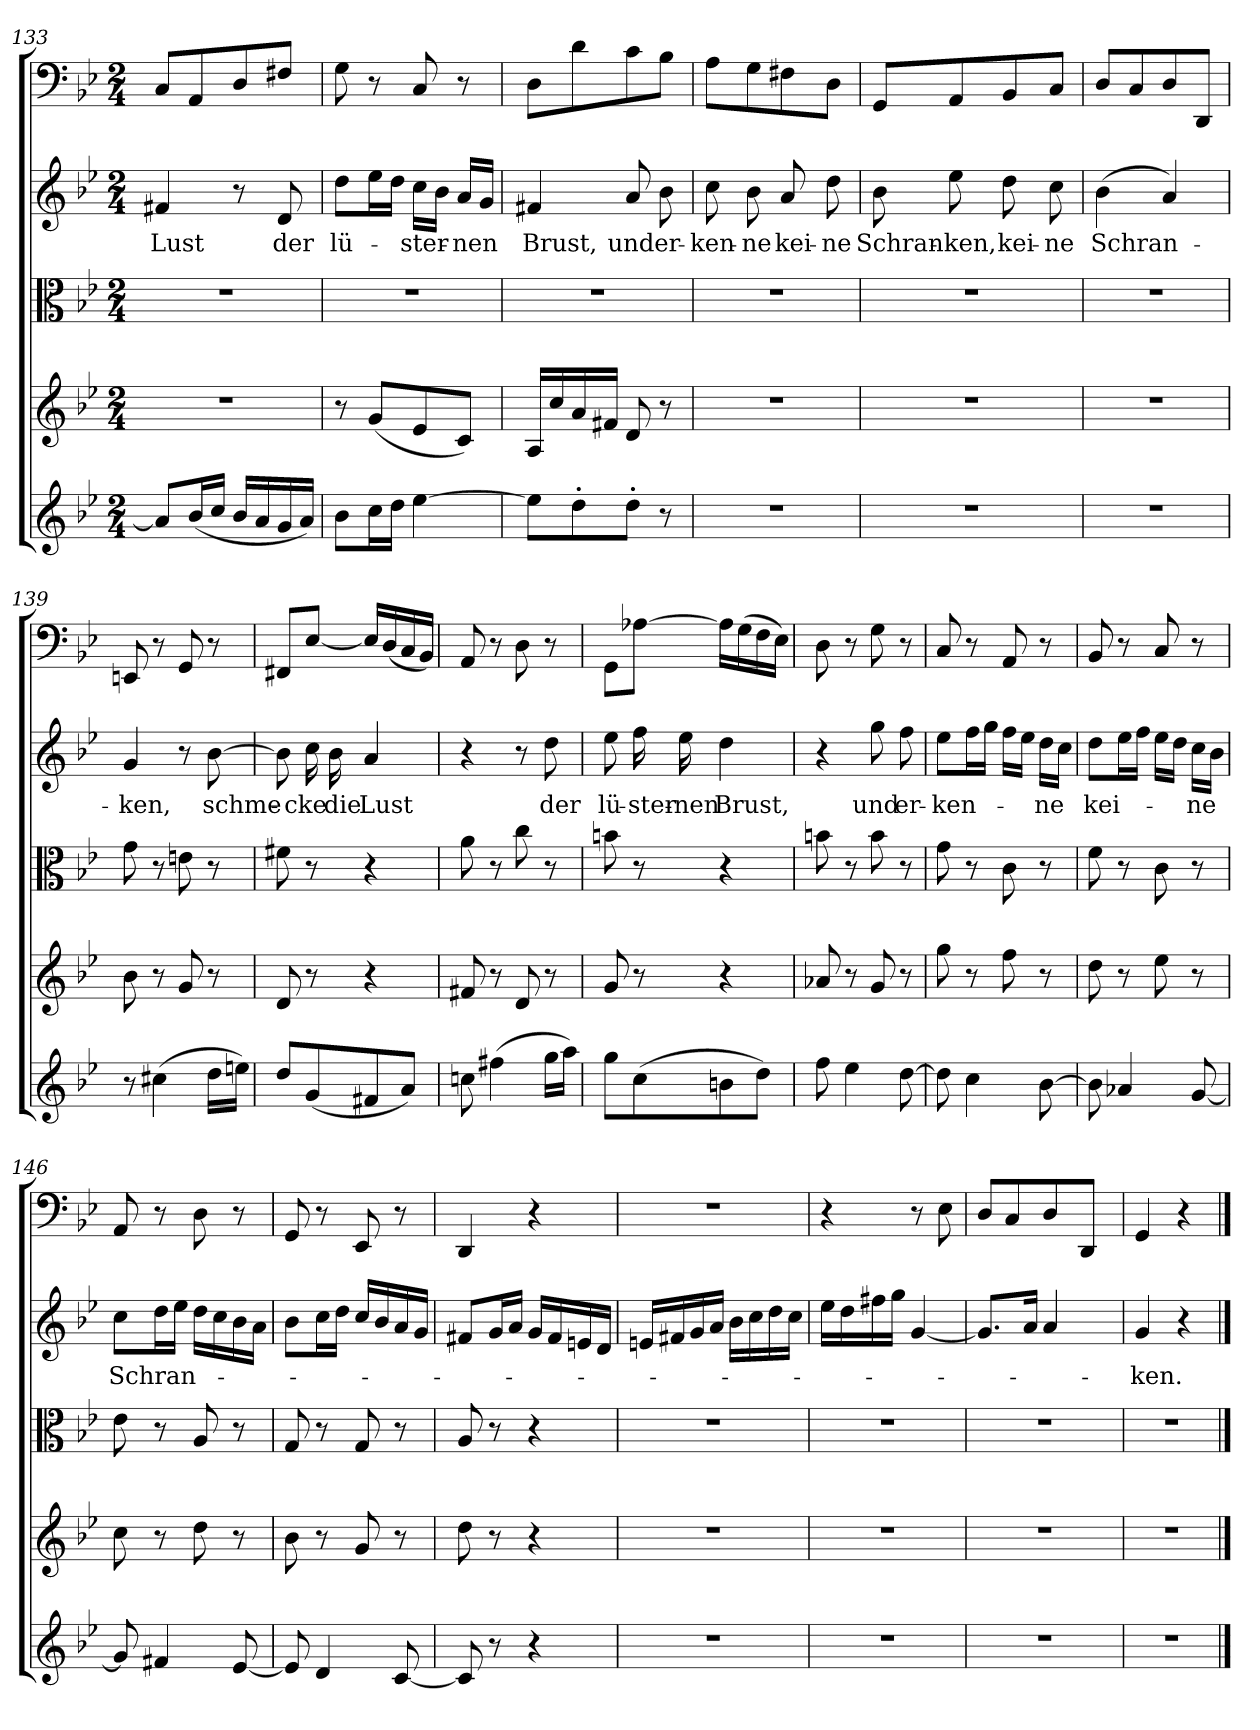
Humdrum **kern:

**kern	**kern	**kern	**kern	**text	**kern
*part5	*part4	*part3	*part2	*part2	*part1
*staff5	*staff4	*staff3	*staff2	*staff2	*staff1
*clefG2	*clefG2	*clefC3	*clefG2	*	*clefF4
*k[b-e-]	*k[b-e-]	*k[b-e-]	*k[b-e-]	*	*k[b-e-]
*B-:	*B-:	*B-:	*B-:	*	*B-:
*M2/4	*M2/4	*M2/4	*M2/4	*	*M2/4
=133	=133	=133	=133	=133	=133
8a/L]	2r	2r	4f#X/	Lust	8C/L
(16b-/L	.	.	.	.	8AA/
16cc/JJ	.	.	.	.	.
16b-/LL	.	.	8r	.	8D/
16a/	.	.	.	.	.
16g/	.	.	8d/	der	8F#X/J
16a/JJ)	.	.	.	.	.
=134	=134	=134	=134	=134	=134
8b-\L	8r	2r	8dd\L	lü-	8G\
16cc\L	(8g/L	.	16ee-\L	.	8r
16dd\JJ	.	.	16dd\JJ	.	.
[4ee-\	8e-/	.	16cc\LL	-ster-	8C/
.	.	.	16b-\JJ	.	.
.	8c/J)	.	16a/LL	-nen	8r
.	.	.	16g/JJ	.	.
=135	=135	=135	=135	=135	=135
8ee-\L]	16A/LL	2r	4f#X/	Brust,	8D\L
.	16cc/	.	.	.	.
8dd'\	16a/	.	.	.	8d\
.	16f#X/JJ	.	.	.	.
8dd'\J	8d/	.	8a/	und	8c\
8r	8r	.	8b-\	er-	8B-\J
=136	=136	=136	=136	=136	=136
2r	2r	2r	8cc\	-ken-	8A\L
.	.	.	8b-\	-ne	8G\
.	.	.	8a/	kei-	8F#X\
.	.	.	8dd\	-ne	8D\J
=137	=137	=137	=137	=137	=137
2r	2r	2r	8b-\	Schran-	8GG/L
.	.	.	8ee-\	-ken,	8AA/
.	.	.	8dd\	kei-	8BB-/
.	.	.	8cc\	-ne	8C/J
=138	=138	=138	=138	=138	=138
2r	2r	2r	(4b-\	Schran-	8D/L
.	.	.	.	.	8C/
.	.	.	4a/)	.	8D/
.	.	.	.	.	8DD/J
=139	=139	=139	=139	=139	=139
8r	8b-\	8g\	4g/	-ken,	8EEn/
(4cc#X\	8r	8r	.	.	8r
.	8g/	8en\	8r	.	8GG/
16dd\LL	8r	8r	[8b-\	schme-	8r
16een\JJ)	.	.	.	.	.
=140	=140	=140	=140	=140	=140
8dd/L	8d/	8f#X\	8b-\]	.	8FF#X/L
(8g/	8r	8r	16cc\	-cke	[8E-/J
.	.	.	16b-\	die	.
8f#X/	4r	4r	4a/	Lust	16E-/LL]
.	.	.	.	.	(16D/
8a/J)	.	.	.	.	16C/
.	.	.	.	.	16BB-/JJ)
=141	=141	=141	=141	=141	=141
8ccn\	8f#X/	8a\	4r	.	8AA/
(4ff#X\	8r	8r	.	.	8r
.	8d/	8cc\	8r	.	8D\
16gg\LL	8r	8r	8dd\	der	8r
16aa\JJ)	.	.	.	.	.
=142	=142	=142	=142	=142	=142
8gg\L	8g/	8bn\	8ee-\	lü-	8GG\L
(8cc\	8r	8r	16ff\	-ster-	[8A-X\J
.	.	.	16ee-\	-nen	.
8bn\	4r	4r	4dd\	Brust,	16A-\LL]
.	.	.	.	.	(16G\
8dd\J)	.	.	.	.	16F\
.	.	.	.	.	16E-\JJ)
=143	=143	=143	=143	=143	=143
8ff\	8a-X/	8bn\	4r	.	8D\
4ee-\	8r	8r	.	.	8r
.	8g/	8b\	8gg\	und	8G\
[8dd\	8r	8r	8ff\	er-	8r
=144	=144	=144	=144	=144	=144
8dd\]	8gg\	8g\	8ee-\L	-ken-	8C/
4cc\	8r	8r	16ff\L	.	8r
.	.	.	16gg\JJ	.	.
.	8ff\	8c\	16ff\LL	.	8AA/
.	.	.	16ee-\JJ	.	.
[8b-\	8r	8r	16dd\LL	-ne	8r
.	.	.	16cc\JJ	.	.
=145	=145	=145	=145	=145	=145
8b-\]	8dd\	8f\	8dd\L	kei-	8BB-/
4a-X/	8r	8r	16ee-\L	.	8r
.	.	.	16ff\JJ	.	.
.	8ee-\	8c\	16ee-\LL	.	8C/
.	.	.	16dd\JJ	.	.
[8g/	8r	8r	16cc\LL	-ne	8r
.	.	.	16b-\JJ	.	.
=146	=146	=146	=146	=146	=146
8g/]	8cc\	8e-\	8cc\L	Schran-	8AA/
4f#X/	8r	8r	16dd\L	.	8r
.	.	.	16ee-\JJ	.	.
.	8dd\	8A/	16dd\LL	.	8D\
.	.	.	16cc\	.	.
[8e-/	8r	8r	16b-\	.	8r
.	.	.	16a\JJ	.	.
=147	=147	=147	=147	=147	=147
8e-/]	8b-\	8G/	8b-\L	.	8GG/
4d/	8r	8r	16cc\L	.	8r
.	.	.	16dd\JJ	.	.
.	8g/	8G/	16cc/LL	.	8EE-/
.	.	.	16b-/	.	.
[8c/	8r	8r	16a/	.	8r
.	.	.	16g/JJ	.	.
=148	=148	=148	=148	=148	=148
8c/]	8dd\	8A/	8f#X/L	.	4DD/
8r	8r	8r	16g/L	.	.
.	.	.	16a/JJ	.	.
4r	4r	4r	16g/LL	.	4r
.	.	.	16f#/	.	.
.	.	.	16en/	.	.
.	.	.	16d/JJ	.	.
=149	=149	=149	=149	=149	=149
2r	2r	2r	16en/LL	.	2r
.	.	.	16f#X/	.	.
.	.	.	16g/	.	.
.	.	.	16a/JJ	.	.
.	.	.	16b-\LL	.	.
.	.	.	16cc\	.	.
.	.	.	16dd\	.	.
.	.	.	16cc\JJ	.	.
=150	=150	=150	=150	=150	=150
2r	2r	2r	16ee-\LL	.	4r
.	.	.	16dd\	.	.
.	.	.	16ff#X\	.	.
.	.	.	16gg\JJ	.	.
.	.	.	[4g/	.	8r
.	.	.	.	.	8E-\
=151	=151	=151	=151	=151	=151
2r	2r	2r	8.g/L]	.	8D/L
.	.	.	.	.	8C/
.	.	.	16a/Jk	.	.
.	.	.	4a/	.	8D/
.	.	.	.	.	8DD/J
=152	=152	=152	=152	=152	=152
2r	2r	2r	4g/	-ken.	4GG/
.	.	.	4r	.	4r
==	==	==	==	==	==
*-	*-	*-	*-	*-	*-
